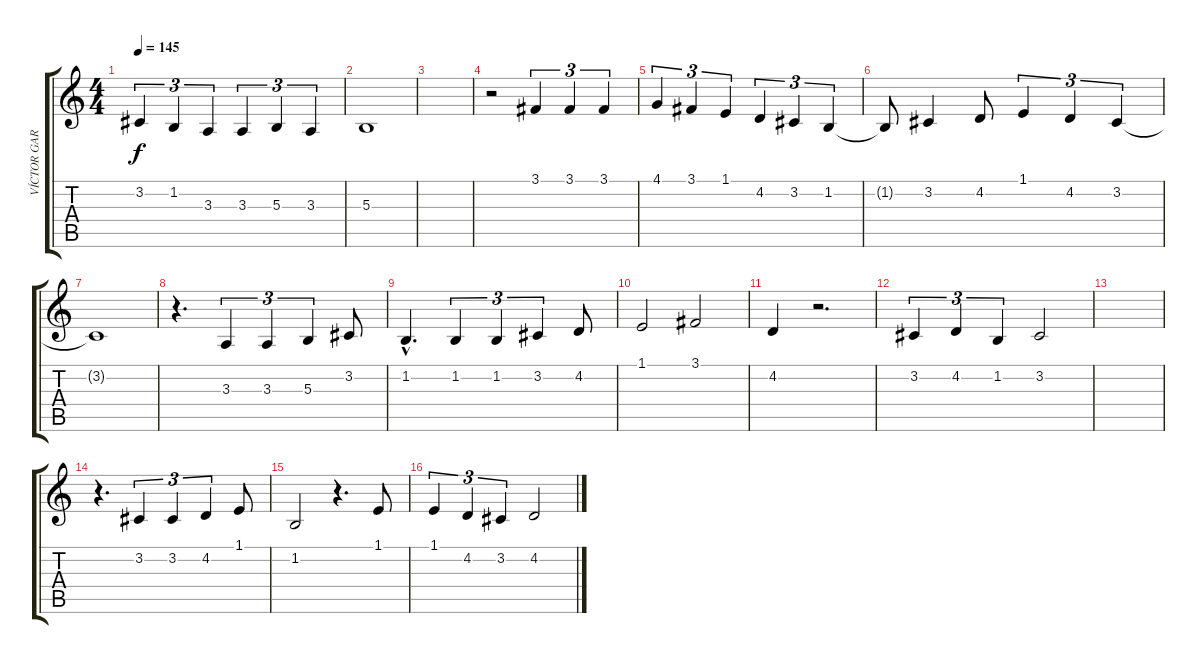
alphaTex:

\track ("VÍCTOR GARCÍA" "VÍCTOR GAR") {instrument clarinet}
\staff {score tabs}
\tuning (Eb4 Bb3 Gb3 Db3 Ab2 Eb2) {hide}
\ts (4 4)
\tempo 145
\clef g2
\ks c
3.2.4{tu (3 2) dy f} 1.2.4{tu (3 2)} 3.3.4{tu (3 2)} 3.3.4{tu (3 2)} 5.3.4{tu (3 2)} 3.3.4{tu (3 2)} |
5.3.1 |
|
r.2 3.1.4{tu (3 2)} 3.1.4{tu (3 2)} 3.1.4{tu (3 2)} |
4.1.4{tu (3 2)} 3.1.4{tu (3 2)} 1.1.4{tu (3 2)} 4.2.4{tu (3 2)} 3.2.4{tu (3 2)} 1.2.4{tu (3 2)} |
1.2{t}.8 3.2.4 4.2.8 1.1.4{tu (3 2)} 4.2.4{tu (3 2)} 3.2.4{tu (3 2)} |
3.2{t}.1 |
r.4{d} 3.3.4{tu (3 2)} 3.3.4{tu (3 2)} 5.3.4{tu (3 2)} 3.2.8 |
1.2{hac}.4{d} 1.2.4{tu (3 2)} 1.2.4{tu (3 2)} 3.2.4{tu (3 2)} 4.2.8 |
1.1.2 3.1.2 |
4.2.4 r.2{d} |
3.2.4{tu (3 2)} 4.2.4{tu (3 2)} 1.2.4{tu (3 2)} 3.2.2 |
|
r.4{d} 3.2.4{tu (3 2)} 3.2.4{tu (3 2)} 4.2.4{tu (3 2)} 1.1.8 |
1.2.2 r.4{d} 1.1.8 |
1.1.4{tu (3 2)} 4.2.4{tu (3 2)} 3.2.4{tu (3 2)} 4.2.2
